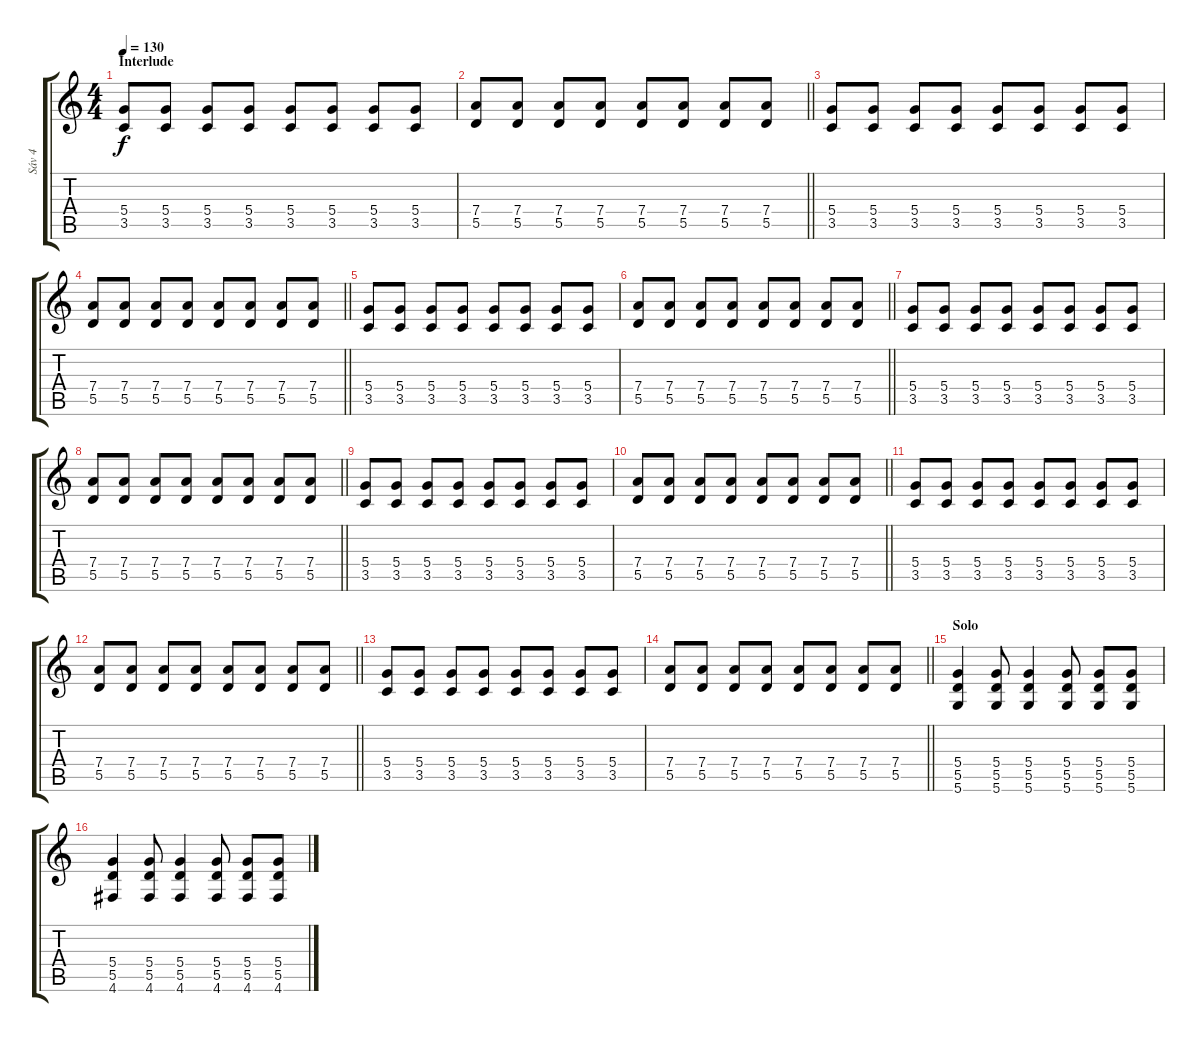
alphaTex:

\track ("Sáv 4" "Sáv 4") {instrument overdrivenguitar}
\staff {score tabs}
\tuning (E4 B3 G3 D3 A2 D2) {hide}
\ts (4 4)
\section ("" "Interlude")
\tempo 130
\clef g2
\ks c
(5.4 3.5).8{dy f} (5.4 3.5).8 (5.4 3.5).8 (5.4 3.5).8 (5.4 3.5).8 (5.4 3.5).8 (5.4 3.5).8 (5.4 3.5).8 |
\barLineRight lightlight
(7.4 5.5).8 (7.4 5.5).8 (7.4 5.5).8 (7.4 5.5).8 (7.4 5.5).8 (7.4 5.5).8 (7.4 5.5).8 (7.4 5.5).8 |
(5.4 3.5).8 (5.4 3.5).8 (5.4 3.5).8 (5.4 3.5).8 (5.4 3.5).8 (5.4 3.5).8 (5.4 3.5).8 (5.4 3.5).8 |
\barLineRight lightlight
(7.4 5.5).8 (7.4 5.5).8 (7.4 5.5).8 (7.4 5.5).8 (7.4 5.5).8 (7.4 5.5).8 (7.4 5.5).8 (7.4 5.5).8 |
(5.4 3.5).8 (5.4 3.5).8 (5.4 3.5).8 (5.4 3.5).8 (5.4 3.5).8 (5.4 3.5).8 (5.4 3.5).8 (5.4 3.5).8 |
\barLineRight lightlight
(7.4 5.5).8 (7.4 5.5).8 (7.4 5.5).8 (7.4 5.5).8 (7.4 5.5).8 (7.4 5.5).8 (7.4 5.5).8 (7.4 5.5).8 |
(5.4 3.5).8 (5.4 3.5).8 (5.4 3.5).8 (5.4 3.5).8 (5.4 3.5).8 (5.4 3.5).8 (5.4 3.5).8 (5.4 3.5).8 |
\barLineRight lightlight
(7.4 5.5).8 (7.4 5.5).8 (7.4 5.5).8 (7.4 5.5).8 (7.4 5.5).8 (7.4 5.5).8 (7.4 5.5).8 (7.4 5.5).8 |
(5.4 3.5).8 (5.4 3.5).8 (5.4 3.5).8 (5.4 3.5).8 (5.4 3.5).8 (5.4 3.5).8 (5.4 3.5).8 (5.4 3.5).8 |
\barLineRight lightlight
(7.4 5.5).8 (7.4 5.5).8 (7.4 5.5).8 (7.4 5.5).8 (7.4 5.5).8 (7.4 5.5).8 (7.4 5.5).8 (7.4 5.5).8 |
(5.4 3.5).8 (5.4 3.5).8 (5.4 3.5).8 (5.4 3.5).8 (5.4 3.5).8 (5.4 3.5).8 (5.4 3.5).8 (5.4 3.5).8 |
\barLineRight lightlight
(7.4 5.5).8 (7.4 5.5).8 (7.4 5.5).8 (7.4 5.5).8 (7.4 5.5).8 (7.4 5.5).8 (7.4 5.5).8 (7.4 5.5).8 |
(5.4 3.5).8 (5.4 3.5).8 (5.4 3.5).8 (5.4 3.5).8 (5.4 3.5).8 (5.4 3.5).8 (5.4 3.5).8 (5.4 3.5).8 |
\barLineRight lightlight
(7.4 5.5).8 (7.4 5.5).8 (7.4 5.5).8 (7.4 5.5).8 (7.4 5.5).8 (7.4 5.5).8 (7.4 5.5).8 (7.4 5.5).8 |
\section ("" "Solo")
(5.4 5.5 5.6).4 (5.4 5.5 5.6).8 (5.4 5.5 5.6).4 (5.4 5.5 5.6).8 (5.4 5.5 5.6).8 (5.4 5.5 5.6).8 |
(5.4 5.5 4.6).4 (5.4 5.5 4.6).8 (5.4 5.5 4.6).4 (5.4 5.5 4.6).8 (5.4 5.5 4.6).8 (5.4 5.5 4.6).8
